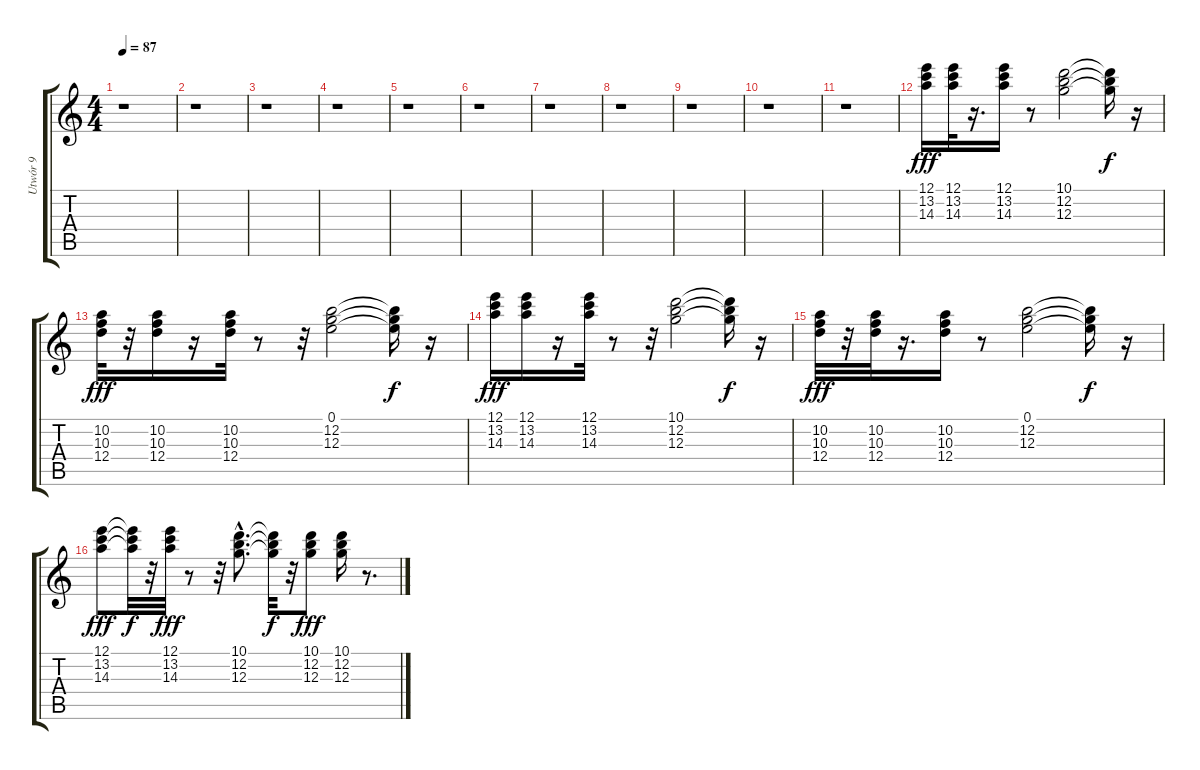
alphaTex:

\track ("Utwór 9" "Utwór 9") {instrument acousticguitarsteel}
\staff {score tabs}
\tuning (E4 B3 G3 D3 A2 E2) {hide}
\ts (4 4)
\tempo 87
\clef g2
\ks c
r.1{dy fff} |
r.1 |
r.1 |
r.1 |
r.1 |
r.1 |
r.1 |
r.1 |
r.1 |
r.1 |
r.1 |
(12.1 13.2 14.3).16 (12.1 13.2 14.3).32 r.16{d} (12.1 13.2 14.3).16 r.8 (10.1 12.2 12.3).2 (10.1{t} 12.2{t} 12.3{t}).16{dy f} r.16 |
(10.2 10.3 12.4).32{dy fff} r.32 (10.2 10.3 12.4).16 r.16 (10.2 10.3 12.4).32 r.8 r.32 (0.1 12.2 12.3).2 (0.1{t} 12.2{t} 12.3{t}).16{dy f} r.16 |
(12.1 13.2 14.3).16{dy fff} (12.1 13.2 14.3).16 r.16 (12.1 13.2 14.3).32 r.8 r.32 (10.1 12.2 12.3).2 (10.1{t} 12.2{t} 12.3{t}).16{dy f} r.16 |
(10.2 10.3 12.4).32{dy fff} r.32 (10.2 10.3 12.4).32 r.16{d} (10.2 10.3 12.4).16 r.8 (0.1 12.2 12.3).2 (0.1{t} 12.2{t} 12.3{t}).16{dy f} r.16 |
(12.1 13.2 14.3).8{dy fff} (12.1{t} 13.2{t} 14.3{t}).32{dy f} r.32 (12.1 13.2 14.3).32{dy fff} r.8 r.32 (10.1{hac} 12.2{hac} 12.3{hac}).8{d} (10.1{t} 12.2{t} 12.3{t}).32{dy f} r.32 (10.1 12.2 12.3).8{dy fff} (10.1 12.2 12.3).16 r.8{d}
